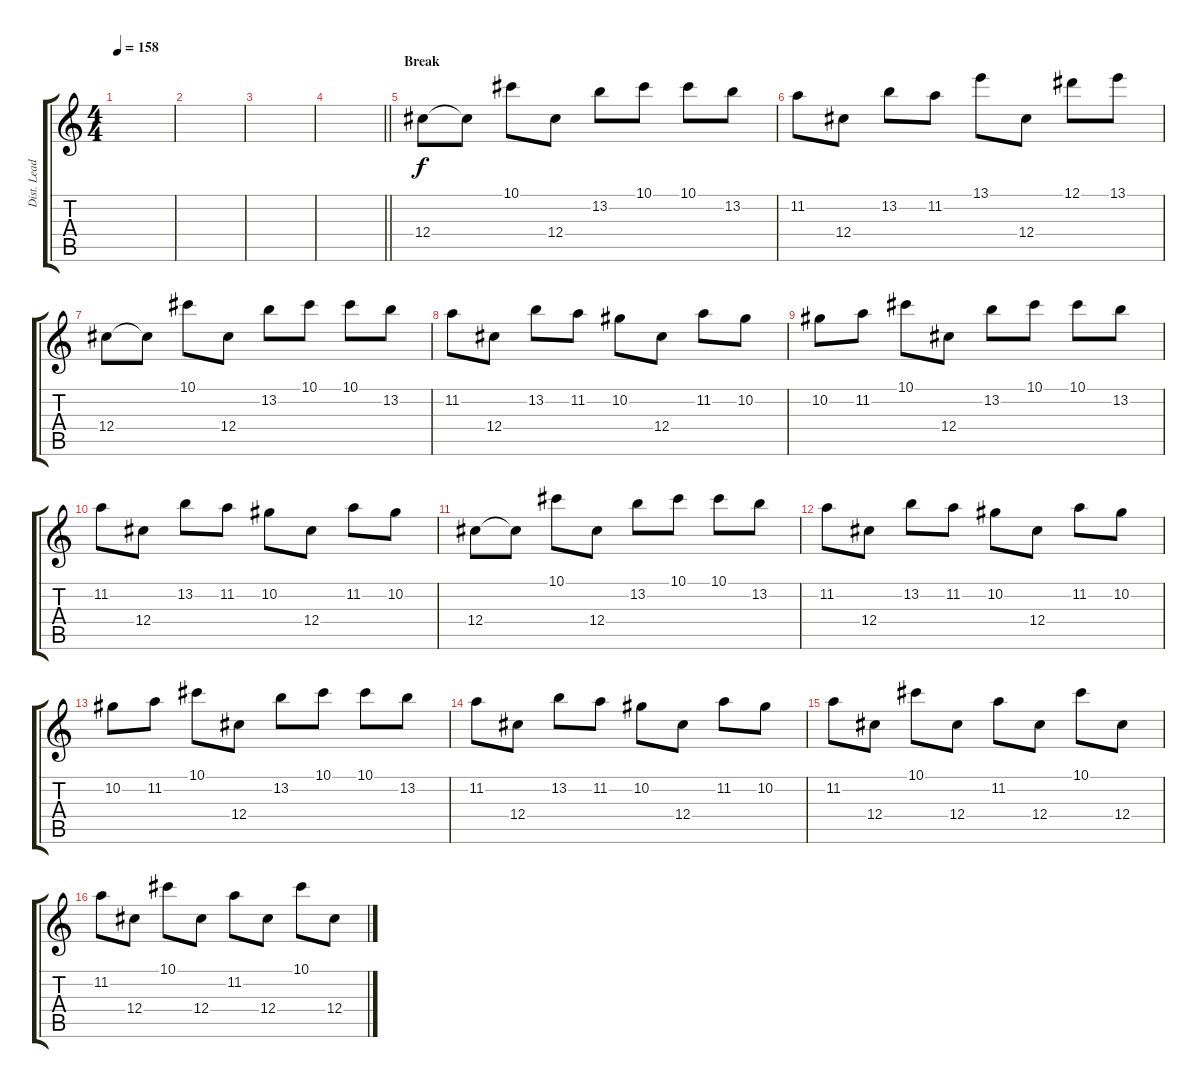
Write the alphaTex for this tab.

\track ("Dist. Lead Guitar" "Dist. Lead") {instrument distortionguitar}
\staff {score tabs}
\tuning (Eb4 Bb3 Gb3 Db3 Ab2 Db2) {hide}
\ts (4 4)
\tempo 158
\clef g2
\ks c
|
|
|
\barLineRight lightlight
|
\section ("" "Break")
12.4.8{volume 10} 12.4{t}.8 10.1.8 12.4.8 13.2.8 10.1.8 10.1.8 13.2.8 |
11.2.8 12.4.8 13.2.8 11.2.8 13.1.8 12.4.8 12.1.8 13.1.8 |
12.4.8{volume 8} 12.4{t}.8 10.1.8 12.4.8 13.2.8 10.1.8 10.1.8 13.2.8 |
11.2.8 12.4.8 13.2.8 11.2.8 10.2.8 12.4.8 11.2.8 10.2.8 |
10.2.8 11.2.8 10.1.8 12.4.8 13.2.8 10.1.8 10.1.8 13.2.8 |
11.2.8 12.4.8 13.2.8 11.2.8 10.2.8 12.4.8 11.2.8 10.2.8 |
12.4.8 12.4{t}.8 10.1.8 12.4.8 13.2.8 10.1.8 10.1.8 13.2.8 |
11.2.8 12.4.8 13.2.8 11.2.8 10.2.8 12.4.8 11.2.8 10.2.8 |
10.2.8 11.2.8 10.1.8 12.4.8 13.2.8 10.1.8 10.1.8 13.2.8 |
11.2.8 12.4.8 13.2.8 11.2.8 10.2.8 12.4.8 11.2.8 10.2.8 |
11.2.8{volume 10} 12.4.8 10.1.8 12.4.8 11.2.8 12.4.8 10.1.8 12.4.8 |
11.2.8 12.4.8 10.1.8 12.4.8 11.2.8 12.4.8 10.1.8 12.4.8
